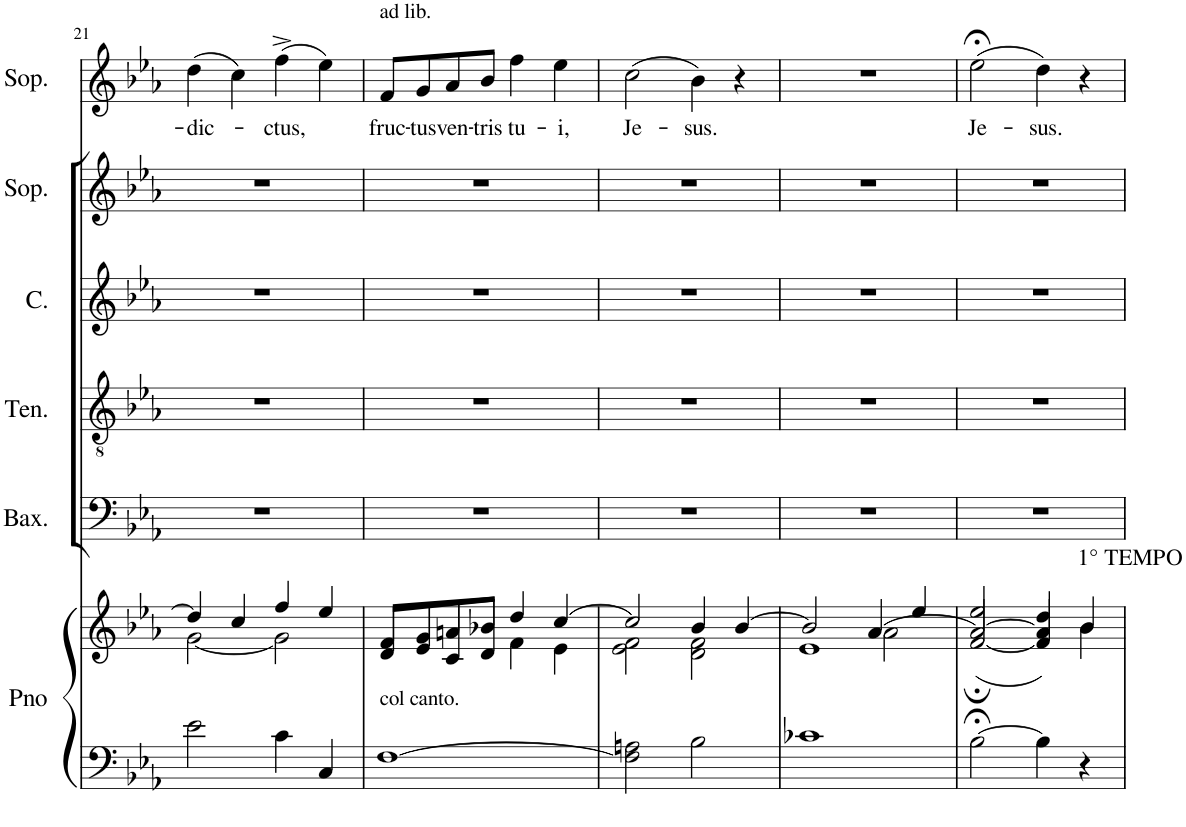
**kern	**kern	**kern	**kern	**kern	**kern	**kern	**text
*part6	*part6	*part5	*part4	*part3	*part2	*part1	*part1
*staff7	*staff6	*staff5	*staff4	*staff3	*staff2	*staff1	*staff1
*I"Piano	*	*I"Baixo	*I"Tenor	*I"Contralto	*I"Soprano	*I"Soprano	*
*I'Pno	*	*I'Bax.	*I'Ten.	*I'C.	*I'Sop.	*I'Sop.	*
!!LO:PB:g=z
*clefF4	*clefG2	*clefF4	*clefGv2	*clefG2	*clefG2	*clefG2	*
*k[b-e-a-]	*k[b-e-a-]	*k[b-e-a-]	*k[b-e-a-]	*k[b-e-a-]	*k[b-e-a-]	*k[b-e-a-]	*
*M4/4	*M4/4	*M4/4	*M4/4	*M4/4	*M4/4	*M4/4	*
*met(c)	*met(c)	*met(c)	*met(c)	*met(c)	*met(c)	*met(c)	*
=21	=21	=21	=21	=21	=21	=21	=21
*	*^	*	*	*	*	*	*
!	!	!	!	!	!	!	!	!LO:LY:b
2e-\	4dd/]	[2g\	1r	1r	1r	1r	(4dd\	-dic-
.	4cc/	.	.	.	.	.	4cc\)	.
!	!	!	!	!	!	!	!	!LO:LY:b
4c\	4ff/	2g\]	.	.	.	.	(4ff^\	-ctus,
4C/	4ee-/	.	.	.	.	.	4ee-\)	.
=22	=22	=22	=22	=22	=22	=22	=22	=22
!	!	!	!	!	!	!	!LO:TX:a:t=ad lib.	!
!LO:TX:a:t=col canto.	!	!	!	!	!	!	!	!
!	!	!	!	!	!	!	!	!LO:LY:b
[1F	8f/L	8d/L	1r	1r	1r	1r	8f/L	fruc-
!	!	!	!	!	!	!	!	!LO:LY:b
.	8g/	8e-/	.	.	.	.	8g/	-tus
!	!	!	!	!	!	!	!	!LO:LY:b
.	8an/	8c/	.	.	.	.	8a-/	ven-
!	!	!	!	!	!	!	!	!LO:LY:b
.	8b-X/J	8d/J	.	.	.	.	8b-/J	-tris
!	!	!	!	!	!	!	!	!LO:LY:b
.	4dd/	4f\	.	.	.	.	4ff\	tu-
!	!	!	!	!	!	!	!	!LO:LY:b
.	[4cc/	4e-\	.	.	.	.	4ee-\	-i,
=23	=23	=23	=23	=23	=23	=23	=23	=23
!	!	!	!	!	!	!	!	!LO:LY:b
2F\] 2An\	2cc/]	2e-\ 2f\	1r	1r	1r	1r	(2cc\	Je-
!	!	!	!	!	!	!	!	!LO:LY:b
2B-\	4b-/	2d\ 2f\	.	.	.	.	4b-\)	-sus.
.	[4b-/	.	.	.	.	.	4r	.
=24	=24	=24	=24	=24	=24	=24	=24	=24
*	*	*^	*	*	*	*	*	*
1c-X	2b-/]	1e-	2ryy	1r	1r	1r	1r	1r	.
.	[4a-/	.	2a-\	.	.	.	.	.	.
.	4ee-/	.	.	.	.	.	.	.	.
*	*	*v	*v	*	*	*	*	*	*
=25	=25	=25	=25	=25	=25	=25	=25	=25
!	!	!	!	!	!	!	!	!LO:LY:b
[2B-;<\	2a-/_	([<2f/; 2ee-/;	1r	1r	1r	1r	(2ee-;<\	Je-
!	!	!	!	!	!	!	!	!LO:LY:b
4B-\]	4a-/]	4f/] 4dd/)	.	.	.	.	4dd\)	-sus.
!	!LO:TX:a:t=1° TEMPO	!	!	!	!	!	!	!
4r	4b-/	4b-\	.	.	.	.	4r	.
*	*v	*v	*	*	*	*	*	*
=	=	=	=	=	=	=	=
*-	*-	*-	*-	*-	*-	*-	*-
